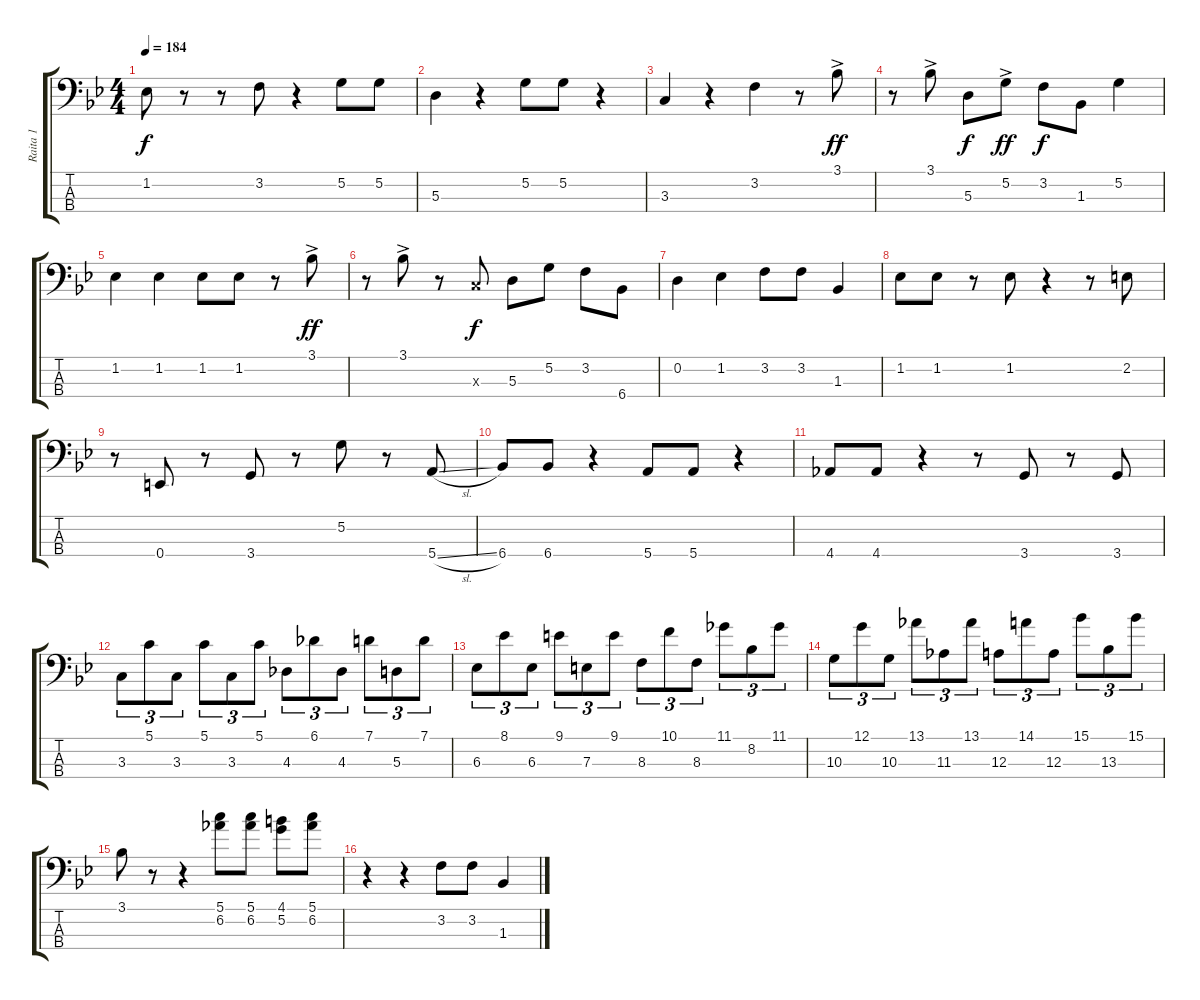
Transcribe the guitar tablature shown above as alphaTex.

\track ("Raita 1" "Raita 1") {instrument electricbassfinger}
\staff {score tabs}
\tuning (G2 D2 A1 E1) {hide}
\ts (4 4)
\tempo 184
\clef f4
\ks gminor
1.2.8{dy f} r.8 r.8 3.2.8 r.4 5.2.8 5.2.8 |
5.3.4 r.4 5.2.8 5.2.8 r.4 |
3.3.4 r.4 3.2.4 r.8 3.1{ac}.8{dy ff} |
r.8 3.1{ac}.8 5.3.8{dy f} 5.2{ac}.8{dy ff} 3.2.8{dy f} 1.3.8 5.2.4 |
1.2.4 1.2.4 1.2.8 1.2.8 r.8 3.1{ac}.8{dy ff} |
r.8 3.1{ac}.8 r.8 3.3{x}.8{dy f} 5.3.8 5.2.8 3.2.8 6.4.8 |
0.2.4 1.2.4 3.2.8 3.2.8 1.3.4 |
1.2.8 1.2.8 r.8 1.2.8 r.4 r.8 2.2.8 |
r.8 0.4.8 r.8 3.4.8 r.8 5.2.8 r.8 5.4{sl}.8 |
6.4.8 6.4.8 r.4 5.4.8 5.4.8 r.4 |
4.4.8 4.4.8 r.4 r.8 3.4.8 r.8 3.4.8 |
3.3.8{tu (3 2)} 5.1.8{tu (3 2)} 3.3.8{tu (3 2)} 5.1.8{tu (3 2)} 3.3.8{tu (3 2)} 5.1.8{tu (3 2)} 4.3.8{tu (3 2)} 6.1.8{tu (3 2)} 4.3.8{tu (3 2)} 7.1.8{tu (3 2)} 5.3.8{tu (3 2)} 7.1.8{tu (3 2)} |
6.3.8{tu (3 2)} 8.1.8{tu (3 2)} 6.3.8{tu (3 2)} 9.1.8{tu (3 2)} 7.3.8{tu (3 2)} 9.1.8{tu (3 2)} 8.3.8{tu (3 2)} 10.1.8{tu (3 2)} 8.3.8{tu (3 2)} 11.1.8{tu (3 2)} 8.2.8{tu (3 2)} 11.1.8{tu (3 2)} |
10.3.8{tu (3 2)} 12.1.8{tu (3 2)} 10.3.8{tu (3 2)} 13.1.8{tu (3 2)} 11.3.8{tu (3 2)} 13.1.8{tu (3 2)} 12.3.8{tu (3 2)} 14.1.8{tu (3 2)} 12.3.8{tu (3 2)} 15.1.8{tu (3 2)} 13.3.8{tu (3 2)} 15.1.8{tu (3 2)} |
3.1.8 r.8 r.4 (5.1 6.2).8{ot 8vb} (5.1 6.2).8{ot 8vb} (4.1 5.2).8{ot 8vb} (5.1 6.2).8{ot 8vb} |
r.4 r.4 3.2.8 3.2.8 1.3.4
